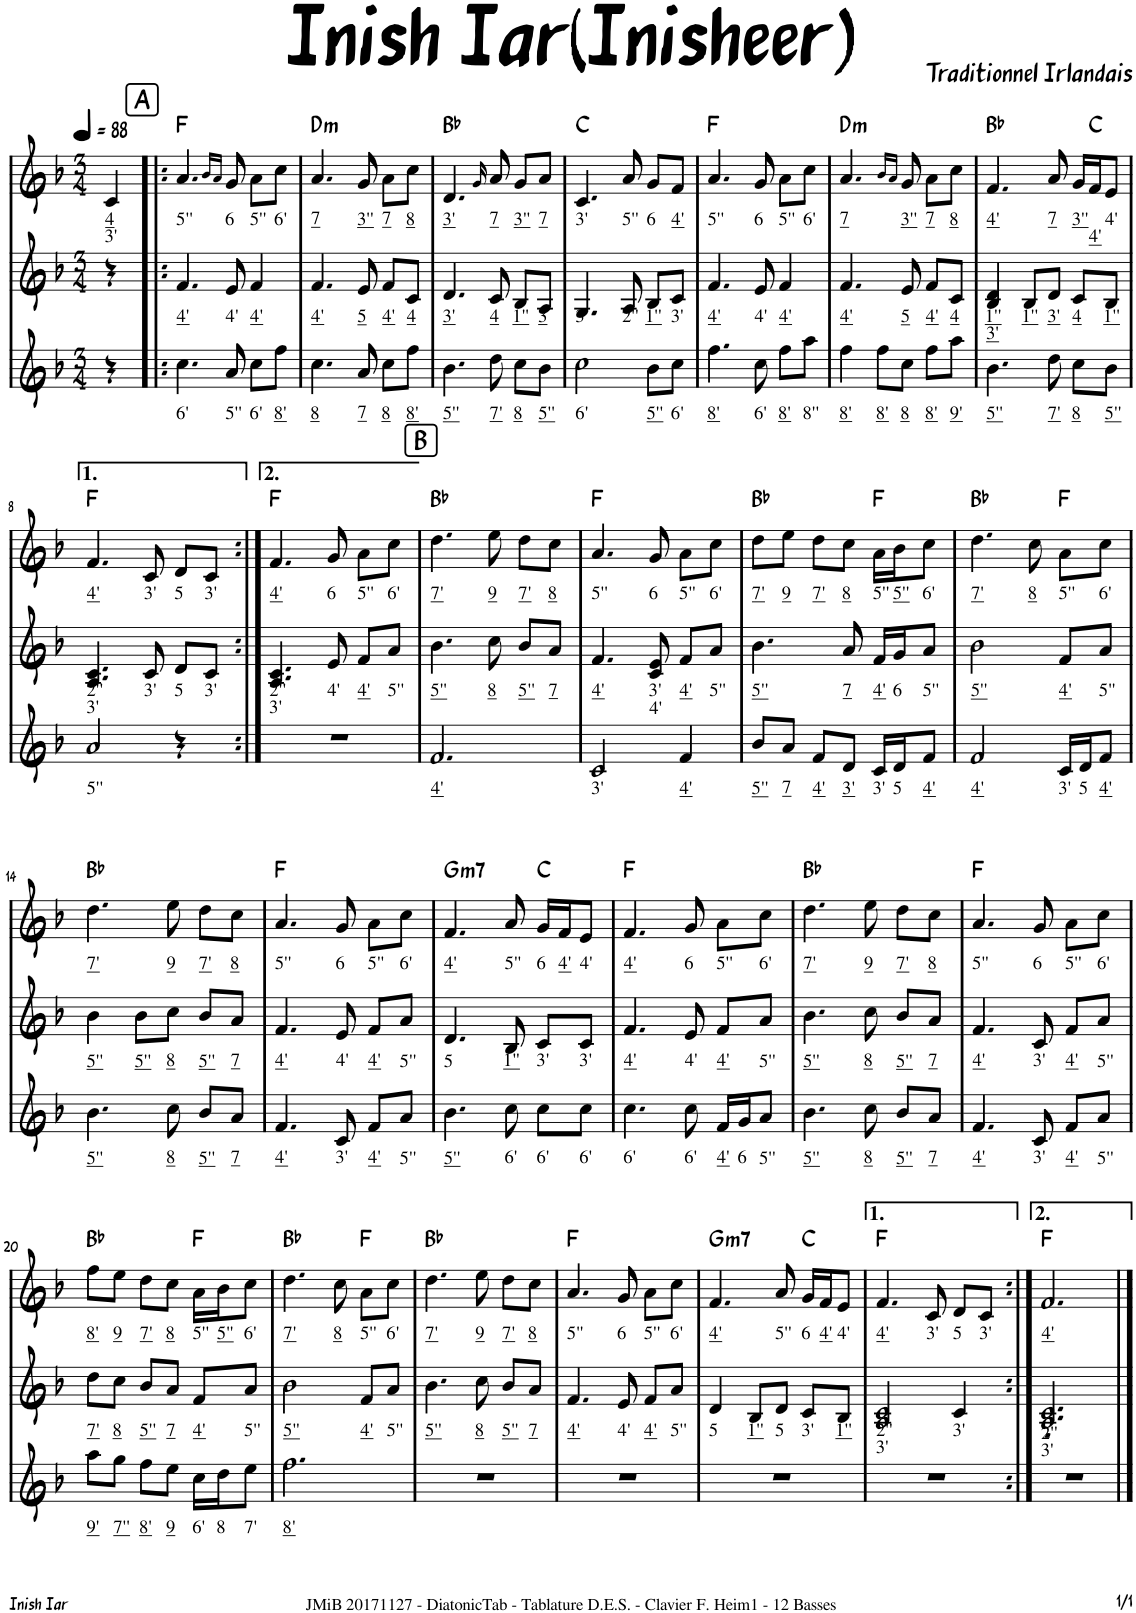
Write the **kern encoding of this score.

**kern	**kern	**kern	**harte
*part3	*part2	*part1	*part1
*staff3	*staff2	*staff1	*
*I"Voix 3	*I"Voix 2	*I"Voix 1	*
*clefG2	*clefG2	*clefG2	*
*k[b-]	*k[b-]	*k[b-]	*
*M3/4	*M3/4	*M3/4	*
*MM88	*MM88	*MM88	*
=	=	=	=
!	!	!LO:TX:b:t=4	!
!	!	!LO:TX:b:t=3'	!
4r	4r	4c/	.
!!LO:REH:place=s1:a:B:cj:fs=14:t=A
=1!|:	=1!|:	=1!|:	=1!|:
!	!	!LO:TX:b:t=5''	!
!	!LO:TX:b:t=4'	!	!
!LO:TX:b:t=6'	!	!	!
4.cc\	4.f/	4.a/	F:maj
.	.	16qb-/LL	.
.	.	16qa/JJ	.
!	!	!LO:TX:b:t=6	!
!	!LO:TX:b:t=4'	!	!
!LO:TX:b:t=5''	!	!	!
8a/	8e/	8g/	.
!	!	!LO:TX:b:t=5''	!
!	!LO:TX:b:t=4'	!	!
!LO:TX:b:t=6'	!	!	!
8cc\L	4f/	8a\L	.
!	!	!LO:TX:b:t=6'	!
!LO:TX:b:t=8'	!	!	!
8ff\J	.	8cc\J	.
=2	=2	=2	=2
!	!	!LO:TX:b:t=7	!
!	!LO:TX:b:t=4'	!	!
!LO:TX:b:t=8	!	!	!LO:H:kt=m
4.cc\	4.f/	4.a/	D:min
!	!	!LO:TX:b:t=3''	!
!	!LO:TX:b:t=5	!	!
!LO:TX:b:t=7	!	!	!
8a/	8e/	8g/	.
!	!	!LO:TX:b:t=7	!
!	!LO:TX:b:t=4'	!	!
!LO:TX:b:t=8	!	!	!
8cc\L	8f/L	8a\L	.
!	!	!LO:TX:b:t=8	!
!	!LO:TX:b:t=4	!	!
!LO:TX:b:t=8'	!	!	!
8ff\J	8c/J	8cc\J	.
=3	=3	=3	=3
!	!	!LO:TX:b:t=3'	!
!	!LO:TX:b:t=3'	!	!
!LO:TX:b:t=5''	!	!	!
4.b-\	4.d/	4.d/	Bb:maj
.	.	16qg/	.
!	!	!LO:TX:b:t=7	!
!	!LO:TX:b:t=4	!	!
!LO:TX:b:t=7'	!	!	!
8dd\	8c/	8a/	.
!	!	!LO:TX:b:t=3''	!
!	!LO:TX:b:t=1''	!	!
!LO:TX:b:t=8	!	!	!
8cc\L	8B-/L	8g/L	.
!	!	!LO:TX:b:t=7	!
!	!LO:TX:b:t=3	!	!
!LO:TX:b:t=5''	!	!	!
8b-\J	8A/J	8a/J	.
=4	=4	=4	=4
!	!	!LO:TX:b:t=3'	!
!	!LO:TX:b:t=3	!	!
!LO:TX:b:t=6'	!	!	!
2cc\	4.G/	4.c/	C:maj
!	!	!LO:TX:b:t=5''	!
!	!LO:TX:b:t=2''	!	!
.	8A/	8a/	.
!	!	!LO:TX:b:t=6	!
!	!LO:TX:b:t=1''	!	!
!LO:TX:b:t=5''	!	!	!
8b-\L	8B-/L	8g/L	.
!	!	!LO:TX:b:t=4'	!
!	!LO:TX:b:t=3'	!	!
!LO:TX:b:t=6'	!	!	!
8cc\J	8c/J	8f/J	.
=5	=5	=5	=5
!	!	!LO:TX:b:t=5''	!
!	!LO:TX:b:t=4'	!	!
!LO:TX:b:t=8'	!	!	!
4.ff\	4.f/	4.a/	F:maj
!	!	!LO:TX:b:t=6	!
!	!LO:TX:b:t=4'	!	!
!LO:TX:b:t=6'	!	!	!
8cc\	8e/	8g/	.
!	!	!LO:TX:b:t=5''	!
!	!LO:TX:b:t=4'	!	!
!LO:TX:b:t=8'	!	!	!
8ff\L	4f/	8a\L	.
!	!	!LO:TX:b:t=6'	!
!LO:TX:b:t=8''	!	!	!
8aa\J	.	8cc\J	.
=6	=6	=6	=6
!	!	!LO:TX:b:t=7	!
!	!LO:TX:b:t=4'	!	!
!LO:TX:b:t=8'	!	!	!LO:H:kt=m
4ff\	4.f/	4.a/	D:min
!LO:TX:b:t=8'	!	!	!
8ff\L	.	.	.
.	.	16qb-/LL	.
.	.	16qa/JJ	.
!	!	!LO:TX:b:t=3''	!
!	!LO:TX:b:t=5	!	!
!LO:TX:b:t=8	!	!	!
8cc\J	8e/	8g/	.
!	!	!LO:TX:b:t=7	!
!	!LO:TX:b:t=4'	!	!
!LO:TX:b:t=8'	!	!	!
8ff\L	8f/L	8a\L	.
!	!	!LO:TX:b:t=8	!
!	!LO:TX:b:t=4	!	!
!LO:TX:b:t=9'	!	!	!
8aa\J	8c/J	8cc\J	.
=7	=7	=7	=7
!	!	!LO:TX:b:t=4'	!
!	!LO:TX:b:t=1''	!	!
!	!LO:TX:b:t=3'	!	!
!LO:TX:b:t=5''	!	!	!
4.b-\	4B-/ 4d/	4.f/	Bb:maj
!	!LO:TX:b:t=1''	!	!
.	8B-/L	.	.
!	!	!LO:TX:b:t=7	!
!	!LO:TX:b:t=3'	!	!
!LO:TX:b:t=7'	!	!	!
8dd\	8d/J	8a/	.
!	!	!LO:TX:b:t=3''	!
!	!LO:TX:b:t=4	!	!
!LO:TX:b:t=8	!	!	!
8cc\L	8c/L	16g/LL	.
!	!	!LO:TX:b:t=4'	!
.	.	16f/J	C:maj
!	!	!LO:TX:b:t=4'	!
!	!LO:TX:b:t=1''	!	!
!LO:TX:b:t=5''	!	!	!
8b-\J	8B-/J	8e/J	.
!!LO:LB:g=z
=8	=8	=8	=8
!	!	!LO:TX:b:t=4'	!
!	!LO:TX:b:t=2''	!	!
!	!LO:TX:b:t=3'	!	!
!LO:TX:b:t=5''	!	!	!
2a/	4.A/ 4.c/	4.f/	F:maj
!	!	!LO:TX:b:t=3'	!
!	!LO:TX:b:t=3'	!	!
.	8c/	8c/	.
!	!	!LO:TX:b:t=5	!
!	!LO:TX:b:t=5	!	!
4r	8d/L	8d/L	.
!	!	!LO:TX:b:t=3'	!
!	!LO:TX:b:t=3'	!	!
.	8c/J	8c/J	.
=9:|!	=9:|!	=9:|!	=9:|!
!	!	!LO:TX:b:t=4'	!
!	!LO:TX:b:t=2''	!	!
!	!LO:TX:b:t=3'	!	!
2.r	4.A/ 4.c/	4.f/	F:maj
!	!	!LO:TX:b:t=6	!
!	!LO:TX:b:t=4'	!	!
.	8e/	8g/	.
!	!	!LO:TX:b:t=5''	!
!	!LO:TX:b:t=4'	!	!
.	8f/L	8a\L	.
!	!	!LO:TX:b:t=6'	!
!	!LO:TX:b:t=5''	!	!
.	8a/J	8cc\J	.
!!LO:REH:place=s1:a:B:cj:fs=14:t=B
=10	=10	=10	=10
!	!	!LO:TX:b:t=7'	!
!	!LO:TX:b:t=5''	!	!
!LO:TX:b:t=4'	!	!	!
2.f/	4.b-\	4.dd\	Bb:maj
!	!	!LO:TX:b:t=9	!
!	!LO:TX:b:t=8	!	!
.	8cc\	8ee\	.
!	!	!LO:TX:b:t=7'	!
!	!LO:TX:b:t=5''	!	!
.	8b-/L	8dd\L	.
!	!	!LO:TX:b:t=8	!
!	!LO:TX:b:t=7	!	!
.	8a/J	8cc\J	.
=11	=11	=11	=11
!	!	!LO:TX:b:t=5''	!
!	!LO:TX:b:t=4'	!	!
!LO:TX:b:t=3'	!	!	!
2c/	4.f/	4.a/	F:maj
!	!	!LO:TX:b:t=6	!
!	!LO:TX:b:t=3'	!	!
!	!LO:TX:b:t=4'	!	!
.	8c/ 8e/	8g/	.
!	!	!LO:TX:b:t=5''	!
!	!LO:TX:b:t=4'	!	!
!LO:TX:b:t=4'	!	!	!
4f/	8f/L	8a\L	.
!	!	!LO:TX:b:t=6'	!
!	!LO:TX:b:t=5''	!	!
.	8a/J	8cc\J	.
=12	=12	=12	=12
!	!	!LO:TX:b:t=7'	!
!	!LO:TX:b:t=5''	!	!
!LO:TX:b:t=5''	!	!	!
8b-/L	4.b-\	8dd\L	Bb:maj
!	!	!LO:TX:b:t=9	!
!LO:TX:b:t=7	!	!	!
8a/J	.	8ee\J	.
!	!	!LO:TX:b:t=7'	!
!LO:TX:b:t=4'	!	!	!
8f/L	.	8dd\L	.
!	!	!LO:TX:b:t=8	!
!	!LO:TX:b:t=7	!	!
!LO:TX:b:t=3'	!	!	!
8d/J	8a/	8cc\J	.
!	!	!LO:TX:b:t=5''	!
!	!LO:TX:b:t=4'	!	!
!LO:TX:b:t=3'	!	!	!
16c/LL	16f/LL	16a\LL	F:maj
!	!	!LO:TX:b:t=5''	!
!	!LO:TX:b:t=6	!	!
!LO:TX:b:t=5	!	!	!
16d/J	16g/J	16b-\J	.
!	!	!LO:TX:b:t=6'	!
!	!LO:TX:b:t=5''	!	!
!LO:TX:b:t=4'	!	!	!
8f/J	8a/J	8cc\J	.
=13	=13	=13	=13
!	!	!LO:TX:b:t=7'	!
!	!LO:TX:b:t=5''	!	!
!LO:TX:b:t=4'	!	!	!
2f/	2b-\	4.dd\	Bb:maj
!	!	!LO:TX:b:t=8	!
.	.	8cc\	.
!	!	!LO:TX:b:t=5''	!
!	!LO:TX:b:t=4'	!	!
!LO:TX:b:t=3'	!	!	!
16c/LL	8f/L	8a\L	F:maj
!LO:TX:b:t=5	!	!	!
16d/J	.	.	.
!	!	!LO:TX:b:t=6'	!
!	!LO:TX:b:t=5''	!	!
!LO:TX:b:t=4'	!	!	!
8f/J	8a/J	8cc\J	.
!!LO:LB:g=z
=14	=14	=14	=14
!	!	!LO:TX:b:t=7'	!
!	!LO:TX:b:t=5''	!	!
!LO:TX:b:t=5''	!	!	!
4.b-\	4b-\	4.dd\	Bb:maj
!	!LO:TX:b:t=5''	!	!
.	8b-\L	.	.
!	!	!LO:TX:b:t=9	!
!	!LO:TX:b:t=8	!	!
!LO:TX:b:t=8	!	!	!
8cc\	8cc\J	8ee\	.
!	!	!LO:TX:b:t=7'	!
!	!LO:TX:b:t=5''	!	!
!LO:TX:b:t=5''	!	!	!
8b-/L	8b-/L	8dd\L	.
!	!	!LO:TX:b:t=8	!
!	!LO:TX:b:t=7	!	!
!LO:TX:b:t=7	!	!	!
8a/J	8a/J	8cc\J	.
=15	=15	=15	=15
!	!	!LO:TX:b:t=5''	!
!	!LO:TX:b:t=4'	!	!
!LO:TX:b:t=4'	!	!	!
4.f/	4.f/	4.a/	F:maj
!	!	!LO:TX:b:t=6	!
!	!LO:TX:b:t=4'	!	!
!LO:TX:b:t=3'	!	!	!
8c/	8e/	8g/	.
!	!	!LO:TX:b:t=5''	!
!	!LO:TX:b:t=4'	!	!
!LO:TX:b:t=4'	!	!	!
8f/L	8f/L	8a\L	.
!	!	!LO:TX:b:t=6'	!
!	!LO:TX:b:t=5''	!	!
!LO:TX:b:t=5''	!	!	!
8a/J	8a/J	8cc\J	.
=16	=16	=16	=16
!	!	!LO:TX:b:t=4'	!
!	!LO:TX:b:t=5	!	!
!LO:TX:b:t=5''	!	!	!LO:H:kt=m7
4.b-\	4.d/	4.f/	G:min7
!	!	!LO:TX:b:t=5''	!
!	!LO:TX:b:t=1''	!	!
!LO:TX:b:t=6'	!	!	!
8cc\	8B-/	8a/	.
!	!	!LO:TX:b:t=6	!
!	!LO:TX:b:t=3'	!	!
!LO:TX:b:t=6'	!	!	!
8cc\L	8c/L	16g/LL	C:maj
!	!	!LO:TX:b:t=4'	!
.	.	16f/J	.
!	!	!LO:TX:b:t=4'	!
!	!LO:TX:b:t=3'	!	!
!LO:TX:b:t=6'	!	!	!
8cc\J	8c/J	8e/J	.
=17	=17	=17	=17
!	!	!LO:TX:b:t=4'	!
!	!LO:TX:b:t=4'	!	!
!LO:TX:b:t=6'	!	!	!
4.cc\	4.f/	4.f/	F:maj
!	!	!LO:TX:b:t=6	!
!	!LO:TX:b:t=4'	!	!
!LO:TX:b:t=6'	!	!	!
8cc\	8e/	8g/	.
!	!	!LO:TX:b:t=5''	!
!	!LO:TX:b:t=4'	!	!
!LO:TX:b:t=4'	!	!	!
16f/LL	8f/L	8a\L	.
!LO:TX:b:t=6	!	!	!
16g/J	.	.	.
!	!	!LO:TX:b:t=6'	!
!	!LO:TX:b:t=5''	!	!
!LO:TX:b:t=5''	!	!	!
8a/J	8a/J	8cc\J	.
=18	=18	=18	=18
!	!	!LO:TX:b:t=7'	!
!	!LO:TX:b:t=5''	!	!
!LO:TX:b:t=5''	!	!	!
4.b-\	4.b-\	4.dd\	Bb:maj
!	!	!LO:TX:b:t=9	!
!	!LO:TX:b:t=8	!	!
!LO:TX:b:t=8	!	!	!
8cc\	8cc\	8ee\	.
!	!	!LO:TX:b:t=7'	!
!	!LO:TX:b:t=5''	!	!
!LO:TX:b:t=5''	!	!	!
8b-/L	8b-/L	8dd\L	.
!	!	!LO:TX:b:t=8	!
!	!LO:TX:b:t=7	!	!
!LO:TX:b:t=7	!	!	!
8a/J	8a/J	8cc\J	.
=19	=19	=19	=19
!	!	!LO:TX:b:t=5''	!
!	!LO:TX:b:t=4'	!	!
!LO:TX:b:t=4'	!	!	!
4.f/	4.f/	4.a/	F:maj
!	!	!LO:TX:b:t=6	!
!	!LO:TX:b:t=3'	!	!
!LO:TX:b:t=3'	!	!	!
8c/	8c/	8g/	.
!	!	!LO:TX:b:t=5''	!
!	!LO:TX:b:t=4'	!	!
!LO:TX:b:t=4'	!	!	!
8f/L	8f/L	8a\L	.
!	!	!LO:TX:b:t=6'	!
!	!LO:TX:b:t=5''	!	!
!LO:TX:b:t=5''	!	!	!
8a/J	8a/J	8cc\J	.
!!LO:LB:g=z
=20	=20	=20	=20
!	!	!LO:TX:b:t=8'	!
!	!LO:TX:b:t=7'	!	!
!LO:TX:b:t=9'	!	!	!
8aa\L	8dd\L	8ff\L	Bb:maj
!	!	!LO:TX:b:t=9	!
!	!LO:TX:b:t=8	!	!
!LO:TX:b:t=7''	!	!	!
8gg\J	8cc\J	8ee\J	.
!	!	!LO:TX:b:t=7'	!
!	!LO:TX:b:t=5''	!	!
!LO:TX:b:t=8'	!	!	!
8ff\L	8b-/L	8dd\L	.
!	!	!LO:TX:b:t=8	!
!	!LO:TX:b:t=7	!	!
!LO:TX:b:t=9	!	!	!
8ee\J	8a/J	8cc\J	.
!	!	!LO:TX:b:t=5''	!
!	!LO:TX:b:t=4'	!	!
!LO:TX:b:t=6'	!	!	!
16cc\LL	8f/L	16a\LL	F:maj
!	!	!LO:TX:b:t=5''	!
!LO:TX:b:t=8	!	!	!
16dd\J	.	16b-\J	.
!	!	!LO:TX:b:t=6'	!
!	!LO:TX:b:t=5''	!	!
!LO:TX:b:t=7'	!	!	!
8ee\J	8a/J	8cc\J	.
=21	=21	=21	=21
!	!	!LO:TX:b:t=7'	!
!	!LO:TX:b:t=5''	!	!
!LO:TX:b:t=8'	!	!	!
2.ff\	2b-\	4.dd\	Bb:maj
!	!	!LO:TX:b:t=8	!
.	.	8cc\	.
!	!	!LO:TX:b:t=5''	!
!	!LO:TX:b:t=4'	!	!
.	8f/L	8a\L	F:maj
!	!	!LO:TX:b:t=6'	!
!	!LO:TX:b:t=5''	!	!
.	8a/J	8cc\J	.
=22	=22	=22	=22
!	!	!LO:TX:b:t=7'	!
!	!LO:TX:b:t=5''	!	!
2.r	4.b-\	4.dd\	Bb:maj
!	!	!LO:TX:b:t=9	!
!	!LO:TX:b:t=8	!	!
.	8cc\	8ee\	.
!	!	!LO:TX:b:t=7'	!
!	!LO:TX:b:t=5''	!	!
.	8b-/L	8dd\L	.
!	!	!LO:TX:b:t=8	!
!	!LO:TX:b:t=7	!	!
.	8a/J	8cc\J	.
=23	=23	=23	=23
!	!	!LO:TX:b:t=5''	!
!	!LO:TX:b:t=4'	!	!
2.r	4.f/	4.a/	F:maj
!	!	!LO:TX:b:t=6	!
!	!LO:TX:b:t=4'	!	!
.	8e/	8g/	.
!	!	!LO:TX:b:t=5''	!
!	!LO:TX:b:t=4'	!	!
.	8f/L	8a\L	.
!	!	!LO:TX:b:t=6'	!
!	!LO:TX:b:t=5''	!	!
.	8a/J	8cc\J	.
=24	=24	=24	=24
!	!	!LO:TX:b:t=4'	!
!	!LO:TX:b:t=5	!	!LO:H:kt=m7
2.r	4d/	4.f/	G:min7
!	!LO:TX:b:t=1''	!	!
.	8B-/L	.	.
!	!	!LO:TX:b:t=5''	!
!	!LO:TX:b:t=5	!	!
.	8d/J	8a/	.
!	!	!LO:TX:b:t=6	!
!	!LO:TX:b:t=3'	!	!
.	8c/L	16g/LL	C:maj
!	!	!LO:TX:b:t=4'	!
.	.	16f/J	.
!	!	!LO:TX:b:t=4'	!
!	!LO:TX:b:t=1''	!	!
.	8B-/J	8e/J	.
=25	=25	=25	=25
!	!	!LO:TX:b:t=4'	!
!	!LO:TX:b:t=2''	!	!
!	!LO:TX:b:t=3'	!	!
2.r	2A/ 2c/	4.f/	F:maj
!	!	!LO:TX:b:t=3'	!
.	.	8c/	.
!	!	!LO:TX:b:t=5	!
!	!LO:TX:b:t=3'	!	!
.	4c/	8d/L	.
!	!	!LO:TX:b:t=3'	!
.	.	8c/J	.
=26:|!	=26:|!	=26:|!	=26:|!
!	!	!LO:TX:b:t=4'	!
!	!LO:TX:b:t=2''	!	!
!	!LO:TX:b:t=3'	!	!
2.r	2.A/' 2.c/'	2.f/	F:maj
==	==	==	==
*-	*-	*-	*-
